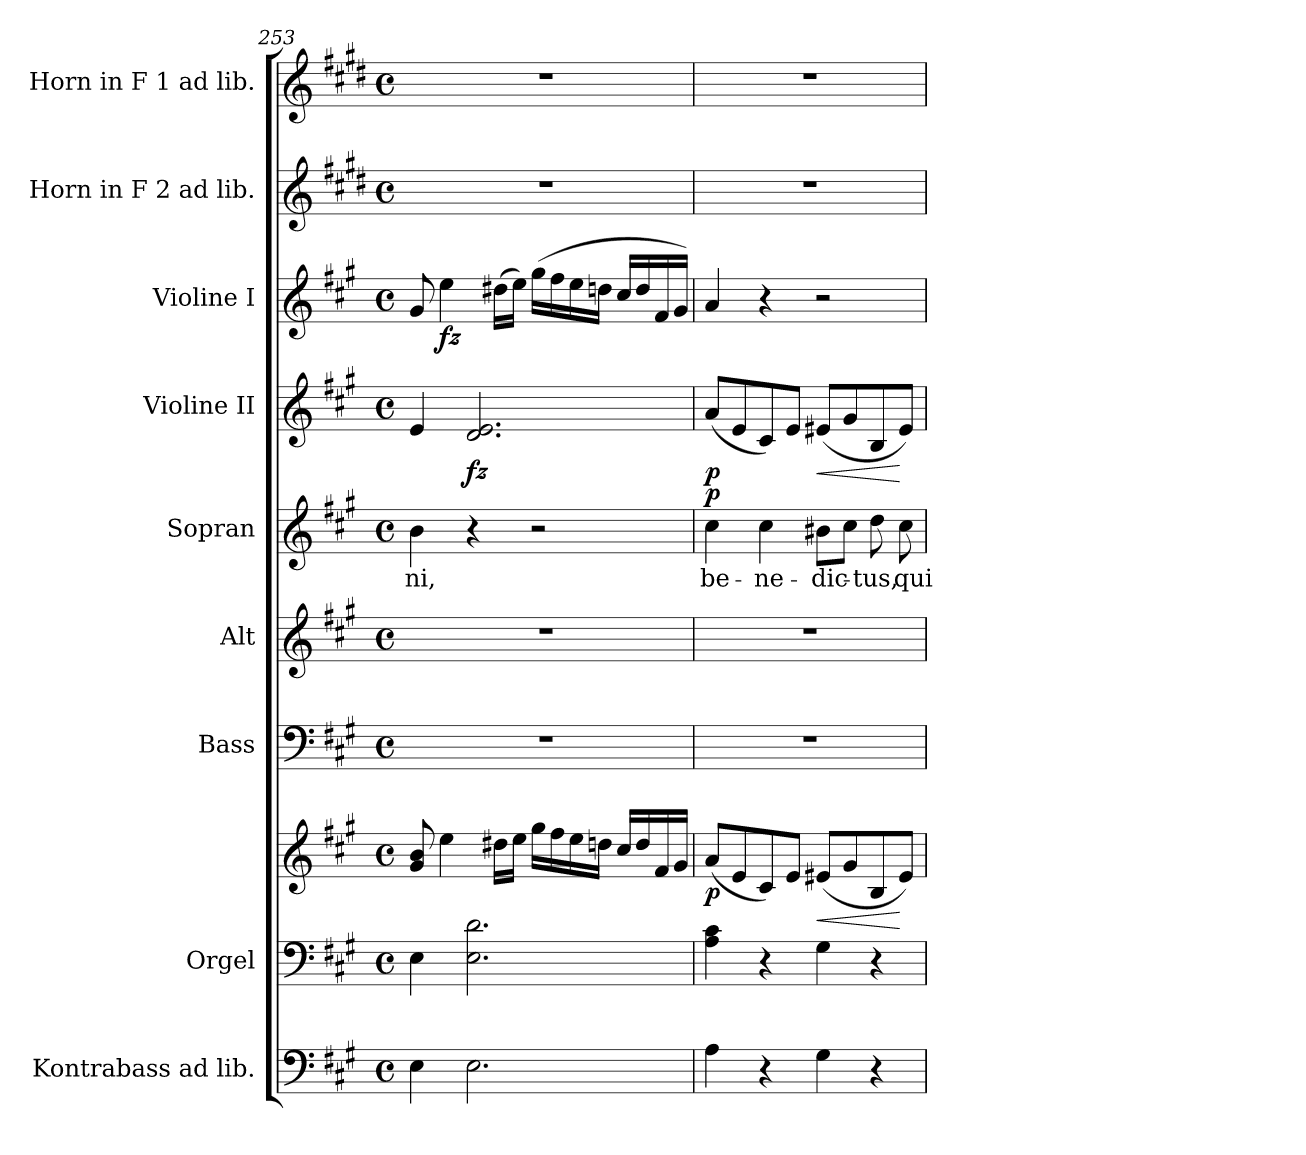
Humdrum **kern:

**kern	**kern	**kern	**dynam	**kern	**kern	**kern	**text	**dynam	**kern	**dynam	**kern	**dynam	**kern	**kern
*part9	*part8	*part8	*part8	*part7	*part6	*part5	*part5	*part5	*part4	*part4	*part3	*part3	*part2	*part1
*staff10	*staff9	*staff8	*staff8/9	*staff7	*staff6	*staff5	*staff5	*staff5	*staff4	*staff4	*staff3	*staff3	*staff2	*staff1
*I"Kontrabass ad lib.	*I"Orgel	*	*	*I"Bass	*I"Alt	*I"Sopran	*	*	*I"Violine II	*	*I"Violine I	*	*I"Horn in F 2 ad lib.	*I"Horn in F 1 ad lib.
*I'Kb.	*I'Org.	*	*	*I'B.	*I'A.	*I'S.	*	*	*I'Vl. II	*	*I'Vl. I	*	*	*
*clefF4	*clefF4	*clefG2	*	*clefF4	*clefG2	*clefG2	*	*	*clefG2	*	*clefG2	*	*clefG2	*clefG2
*ITrd7c12	*	*	*	*	*	*	*	*	*	*	*	*	*ITrd4c7	*ITrd4c7
*k[f#c#g#]	*k[f#c#g#]	*k[f#c#g#]	*	*k[f#c#g#]	*k[f#c#g#]	*k[f#c#g#]	*	*	*k[f#c#g#]	*	*k[f#c#g#]	*	*k[f#c#g#]	*k[f#c#g#]
*A:	*A:	*A:	*	*A:	*A:	*A:	*	*	*A:	*	*A:	*	*A:	*A:
*M4/4	*M4/4	*M4/4	*	*M4/4	*M4/4	*M4/4	*	*	*M4/4	*	*M4/4	*	*M4/4	*M4/4
*met(c)	*met(c)	*met(c)	*	*met(c)	*met(c)	*met(c)	*	*	*met(c)	*	*met(c)	*	*met(c)	*met(c)
=253	=253	=253	=253	=253	=253	=253	=253	=253	=253	=253	=253	=253	=253	=253
!	!	!	!	!	!	!	!LO:LY:b	!	!	!	!	!	!	!
4EE\	4E\	8g#/ 8b/	.	1r	1r	4b\	-ni,	.	4e/	.	8g#/	.	1r	1r
!	!	!	!	!	!	!	!	!	!	!	!	!LO:DY:b	!	!
.	.	4ee\	.	.	.	.	.	.	.	.	4ee\	fz	.	.
!	!	!	!	!	!	!	!	!	!	!LO:DY:b	!	!	!	!
2.EE\	2.E\ 2.d\	.	.	.	.	4r	.	.	2.d/ 2.e/	fz	.	.	.	.
.	.	16dd#X\LL	.	.	.	.	.	.	.	.	(>16dd#X\LL	.	.	.
.	.	16ee\JJ	.	.	.	.	.	.	.	.	16ee\JJ)	.	.	.
.	.	16gg#\LL	.	.	.	2r	.	.	.	.	(>16gg#\LL	.	.	.
.	.	16ff#\	.	.	.	.	.	.	.	.	16ff#\	.	.	.
.	.	16ee\	.	.	.	.	.	.	.	.	16ee\	.	.	.
.	.	16ddn\JJ	.	.	.	.	.	.	.	.	16ddn\JJ	.	.	.
.	.	16cc#/LL	.	.	.	.	.	.	.	.	16cc#/LL	.	.	.
.	.	16dd/	.	.	.	.	.	.	.	.	16dd/	.	.	.
.	.	16f#/	.	.	.	.	.	.	.	.	16f#/	.	.	.
.	.	16g#/JJ	.	.	.	.	.	.	.	.	16g#/JJ)	.	.	.
!!LO:PB:g=z
=254	=254	=254	=254	=254	=254	=254	=254	=254	=254	=254	=254	=254	=254	=254
!	!	!	!LO:DY:b	!	!	!	!LO:LY:b	!LO:DY:a	!	!LO:DY:b	!	!	!	!
4AA\	4A\ 4c#\	(<8a/L	p	1r	1r	4cc#\	be-	p	(<8a/L	p	4a/	.	1r	1r
.	.	8e/	.	.	.	.	.	.	8e/	.	.	.	.	.
!	!	!	!	!	!	!	!LO:LY:b	!	!	!	!	!	!	!
4r	4r	8c#/)	.	.	.	4cc#\	-ne-	.	8c#/)	.	4r	.	.	.
.	.	8e/J	.	.	.	.	.	.	8e/J	.	.	.	.	.
!	!	!	!LO:HP:b	!	!	!	!LO:LY:b	!	!	!LO:HP:b	!	!	!	!
4GG#\	4G#\	(<8e#X/L	<	.	.	8b#X\L	-dic-	.	(<8e#X/L	<	2r	.	.	.
.	.	8g#/	.	.	.	8cc#\J	.	.	8g#/	.	.	.	.	.
!	!	!	!	!	!	!	!LO:LY:b	!	!	!	!	!	!	!
4r	4r	8B/	.	.	.	8dd\	-tus,	.	8B/	.	.	.	.	.
!	!	!	!	!	!	!	!LO:LY:b	!	!	!	!	!	!	!
.	.	8e#/J)	[	.	.	8cc#\	qui	.	8e#/J)	[	.	.	.	.
=	=	=	=	=	=	=	=	=	=	=	=	=	=	=
*-	*-	*-	*-	*-	*-	*-	*-	*-	*-	*-	*-	*-	*-	*-
